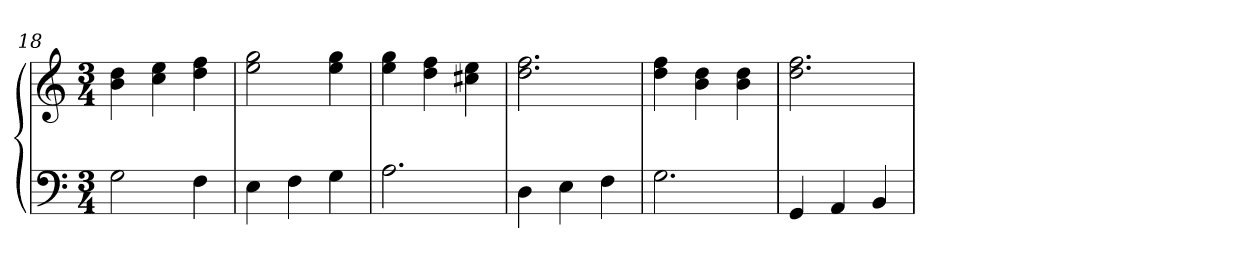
**kern	**kern
*part1	*part1
*staff2	*staff1
*clefF4	*clefG2
*k[]	*k[]
*M3/4	*M3/4
=18	=18
2G	4b 4dd
.	4cc 4ee
4F	4dd 4ff
=19	=19
4E	2ee 2gg
4F	.
4G	4ee 4gg
=20	=20
2.A	4ee 4gg
.	4dd 4ff
.	4cc#X 4ee
=21	=21
4D	2.dd 2.ff
4E	.
4F	.
=22	=22
2.G	4dd 4ff
.	4b 4dd
.	4b 4dd
=23	=23
4GG	2.dd 2.ff
4AA	.
4BB	.
=	=
*-	*-
